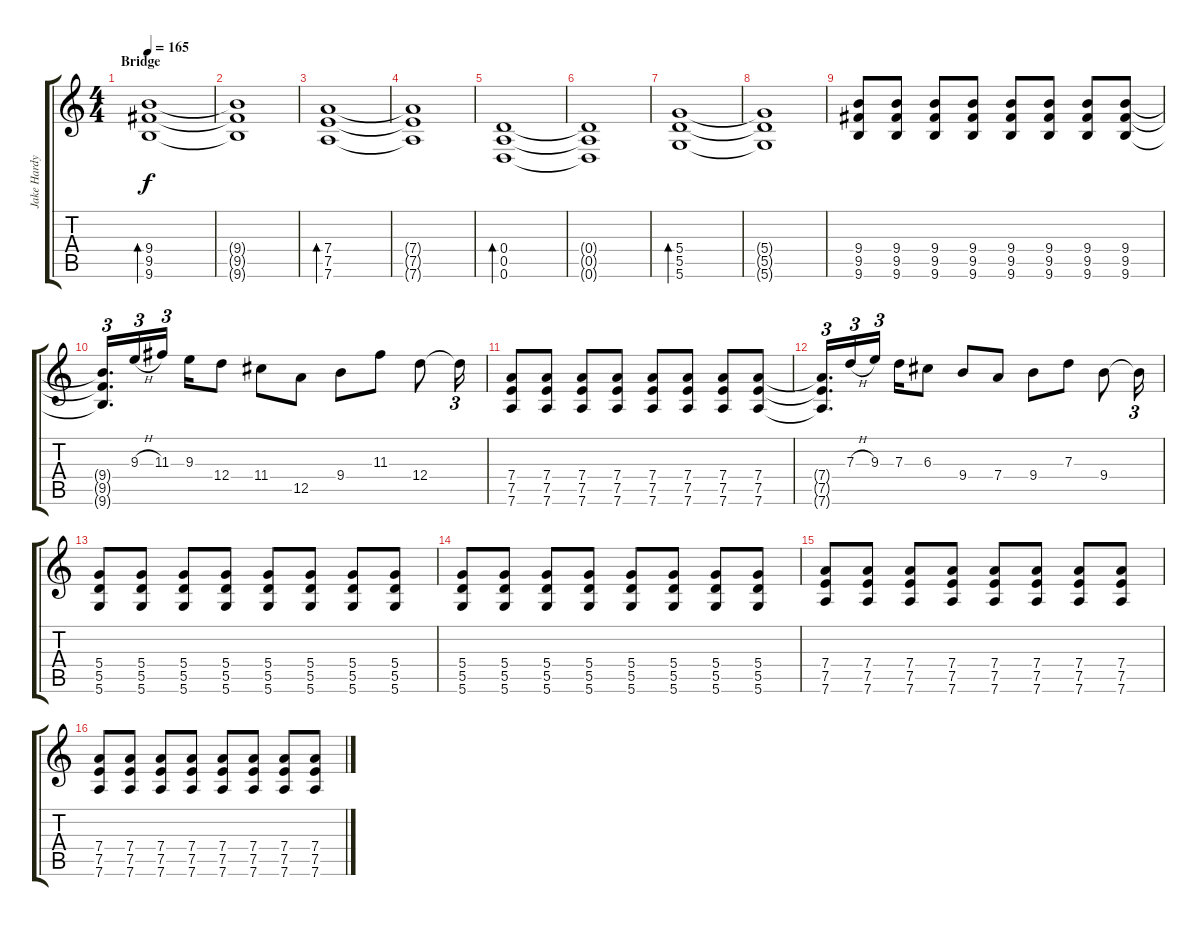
\track ("Jake Hardy" "Jake Hardy") {instrument distortionguitar}
\staff {score tabs}
\tuning (E4 B3 G3 D3 A2 D2) {hide}
\ts (4 4)
\section ("" "Bridge")
\tempo 165
\clef g2
\ks c
(9.4 9.5 9.6).1{bd 120 dy f} |
(9.4{t} 9.5{t} 9.6{t}).1 |
(7.4 7.5 7.6).1{bd 120} |
(7.4{t} 7.5{t} 7.6{t}).1 |
(0.4 0.5 0.6).1{bd 120} |
(0.4{t} 0.5{t} 0.6{t}).1 |
(5.4 5.5 5.6).1{bd 120} |
(5.4{t} 5.5{t} 5.6{t}).1 |
(9.4 9.5 9.6).8 (9.4 9.5 9.6).8 (9.4 9.5 9.6).8 (9.4 9.5 9.6).8 (9.4 9.5 9.6).8 (9.4 9.5 9.6).8 (9.4 9.5 9.6).8 (9.4 9.5 9.6).8 |
(9.4{t} 9.5{t} 9.6{t}).16{d tu (3 2)} 9.3{h}.16{tu (3 2)} 11.3.16{tu (3 2)} 9.3.16 12.4.8 11.4.8 12.5.8 9.4.8 11.3.8 12.4.8 12.4{t}.16{tu (3 2)} |
(7.4 7.5 7.6).8 (7.4 7.5 7.6).8 (7.4 7.5 7.6).8 (7.4 7.5 7.6).8 (7.4 7.5 7.6).8 (7.4 7.5 7.6).8 (7.4 7.5 7.6).8 (7.4 7.5 7.6).8 |
(7.4{t} 7.5{t} 7.6{t}).16{d tu (3 2)} 7.3{h}.16{tu (3 2)} 9.3.16{tu (3 2)} 7.3.16 6.3.8 9.4.8 7.4.8 9.4.8 7.3.8 9.4.8 9.4{t}.16{tu (3 2)} |
(5.4 5.5 5.6).8 (5.4 5.5 5.6).8 (5.4 5.5 5.6).8 (5.4 5.5 5.6).8 (5.4 5.5 5.6).8 (5.4 5.5 5.6).8 (5.4 5.5 5.6).8 (5.4 5.5 5.6).8 |
(5.4 5.5 5.6).8 (5.4 5.5 5.6).8 (5.4 5.5 5.6).8 (5.4 5.5 5.6).8 (5.4 5.5 5.6).8 (5.4 5.5 5.6).8 (5.4 5.5 5.6).8 (5.4 5.5 5.6).8 |
(7.4 7.5 7.6).8 (7.4 7.5 7.6).8 (7.4 7.5 7.6).8 (7.4 7.5 7.6).8 (7.4 7.5 7.6).8 (7.4 7.5 7.6).8 (7.4 7.5 7.6).8 (7.4 7.5 7.6).8 |
(7.4 7.5 7.6).8 (7.4 7.5 7.6).8 (7.4 7.5 7.6).8 (7.4 7.5 7.6).8 (7.4 7.5 7.6).8 (7.4 7.5 7.6).8 (7.4 7.5 7.6).8 (7.4 7.5 7.6).8
